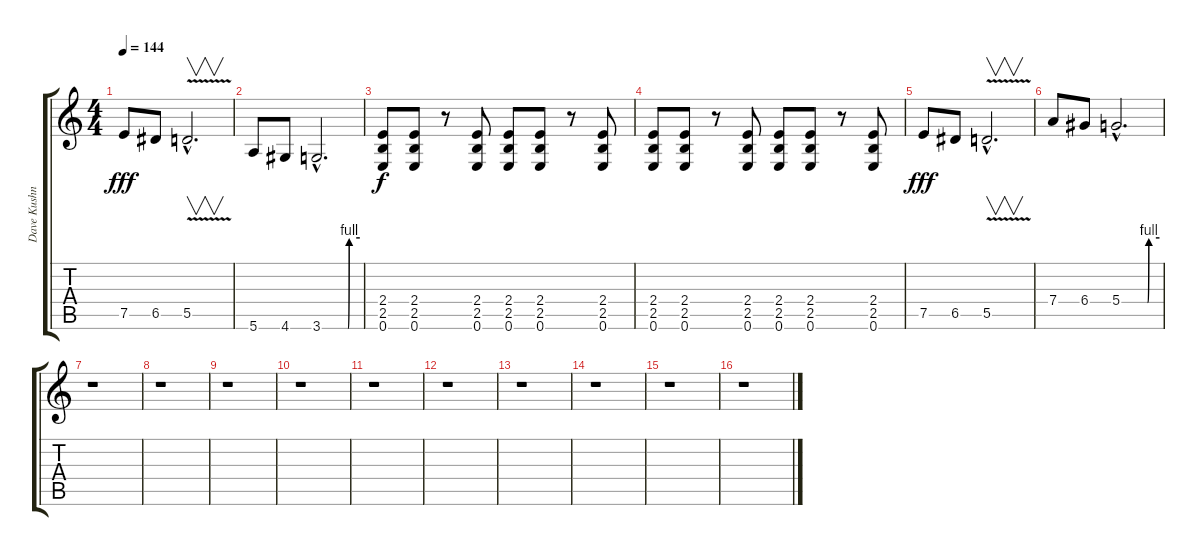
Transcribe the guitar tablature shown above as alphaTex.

\track ("Dave Kushner" "Dave Kushn") {instrument distortionguitar}
\staff {score tabs}
\tuning (E4 B3 G3 D3 A2 E2) {hide}
\ts (4 4)
\tempo 144
\clef g2
\ks c
7.5.8{dy fff} 6.5.8 5.5{v hac}.2{v d} |
5.6.8 4.6.8 3.6{be (custom 0 0 30 0 41 0 43 4 60 4) hac}.2{d} |
(2.4 2.5 0.6).8{dy f} (2.4 2.5 0.6).8 r.8 (2.4 2.5 0.6).8 (2.4 2.5 0.6).8 (2.4 2.5 0.6).8 r.8 (2.4 2.5 0.6).8 |
(2.4 2.5 0.6).8 (2.4 2.5 0.6).8 r.8 (2.4 2.5 0.6).8 (2.4 2.5 0.6).8 (2.4 2.5 0.6).8 r.8 (2.4 2.5 0.6).8 |
7.5.8{dy fff} 6.5.8 5.5{v hac}.2{v d} |
7.4.8 6.4.8 5.4{be (custom 0 0 30 0 41 0 43 4 60 4) hac}.2{d} |
r.1 |
r.1 |
r.1 |
r.1 |
r.1 |
r.1 |
r.1 |
r.1 |
r.1 |
r.1
